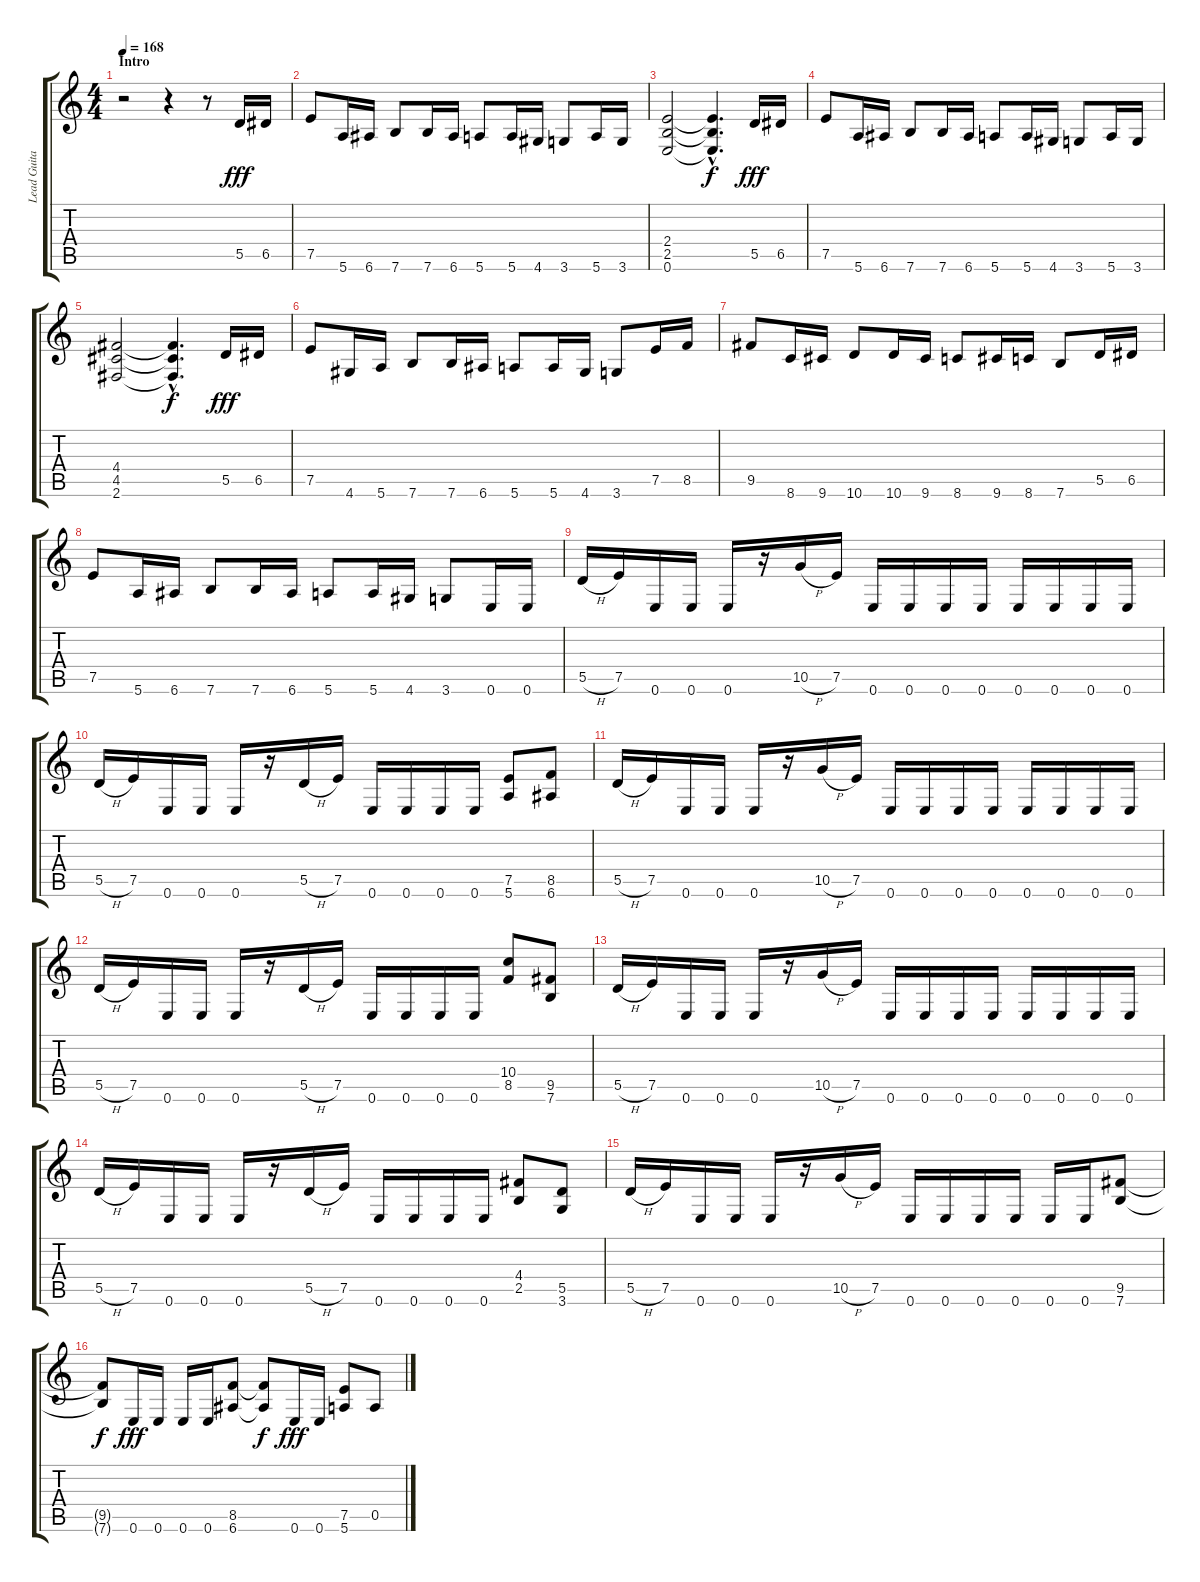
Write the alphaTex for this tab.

\track ("Lead Guitar (Dave Mustaine)" "Lead Guita") {instrument distortionguitar}
\staff {score tabs}
\tuning (E4 B3 G3 D3 A2 E2) {hide}
\ts (4 4)
\section ("" "Intro")
\tempo 168
\clef g2
\ks c
r.2{dy fff instrument distortionguitar} r.4 r.8 5.5.16 6.5.16 |
7.5.8 5.6.16 6.6.16 7.6.8 7.6.16 6.6.16 5.6.8 5.6.16 4.6.16 3.6.8 5.6.16 3.6.16 |
(2.4 2.5 0.6).2 (2.4{hac t} 2.5{hac t} 0.6{hac t}).4{d dy f} 5.5.16{dy fff} 6.5.16 |
7.5.8 5.6.16 6.6.16 7.6.8 7.6.16 6.6.16 5.6.8 5.6.16 4.6.16 3.6.8 5.6.16 3.6.16 |
(4.4 4.5 2.6).2 (4.4{hac t} 4.5{hac t} 2.6{hac t}).4{d dy f} 5.5.16{dy fff} 6.5.16 |
7.5.8 4.6.16 5.6.16 7.6.8 7.6.16 6.6.16 5.6.8 5.6.16 4.6.16 3.6.8 7.5.16 8.5.16 |
9.5.8 8.6.16 9.6.16 10.6.8 10.6.16 9.6.16 8.6.8 9.6.16 8.6.16 7.6.8 5.5.16 6.5.16 |
7.5.8 5.6.16 6.6.16 7.6.8 7.6.16 6.6.16 5.6.8 5.6.16 4.6.16 3.6.8 0.6.16 0.6.16 |
5.5{h}.16 7.5.16 0.6.16 0.6.16 0.6.16 r.16 10.5{h}.16 7.5.16 0.6.16 0.6.16 0.6.16 0.6.16 0.6.16 0.6.16 0.6.16 0.6.16 |
5.5{h}.16 7.5.16 0.6.16 0.6.16 0.6.16 r.16 5.5{h}.16 7.5.16 0.6.16 0.6.16 0.6.16 0.6.16 (7.5 5.6).8 (8.5 6.6).8 |
5.5{h}.16 7.5.16 0.6.16 0.6.16 0.6.16 r.16 10.5{h}.16 7.5.16 0.6.16 0.6.16 0.6.16 0.6.16 0.6.16 0.6.16 0.6.16 0.6.16 |
5.5{h}.16 7.5.16 0.6.16 0.6.16 0.6.16 r.16 5.5{h}.16 7.5.16 0.6.16 0.6.16 0.6.16 0.6.16 (10.4 8.5).8 (9.5 7.6).8 |
5.5{h}.16 7.5.16 0.6.16 0.6.16 0.6.16 r.16 10.5{h}.16 7.5.16 0.6.16 0.6.16 0.6.16 0.6.16 0.6.16 0.6.16 0.6.16 0.6.16 |
5.5{h}.16 7.5.16 0.6.16 0.6.16 0.6.16 r.16 5.5{h}.16 7.5.16 0.6.16 0.6.16 0.6.16 0.6.16 (4.4 2.5).8 (5.5 3.6).8 |
5.5{h}.16 7.5.16 0.6.16 0.6.16 0.6.16 r.16 10.5{h}.16 7.5.16 0.6.16 0.6.16 0.6.16 0.6.16 0.6.16 0.6.16 (9.5 7.6).8 |
(9.5{t} 7.6{t}).8{dy f} 0.6.16{dy fff} 0.6.16 0.6.16 0.6.16 (8.5 6.6).8 (8.5{t} 6.6{t}).8{dy f} 0.6.16{dy fff} 0.6.16 (7.5 5.6).8 0.5.8
